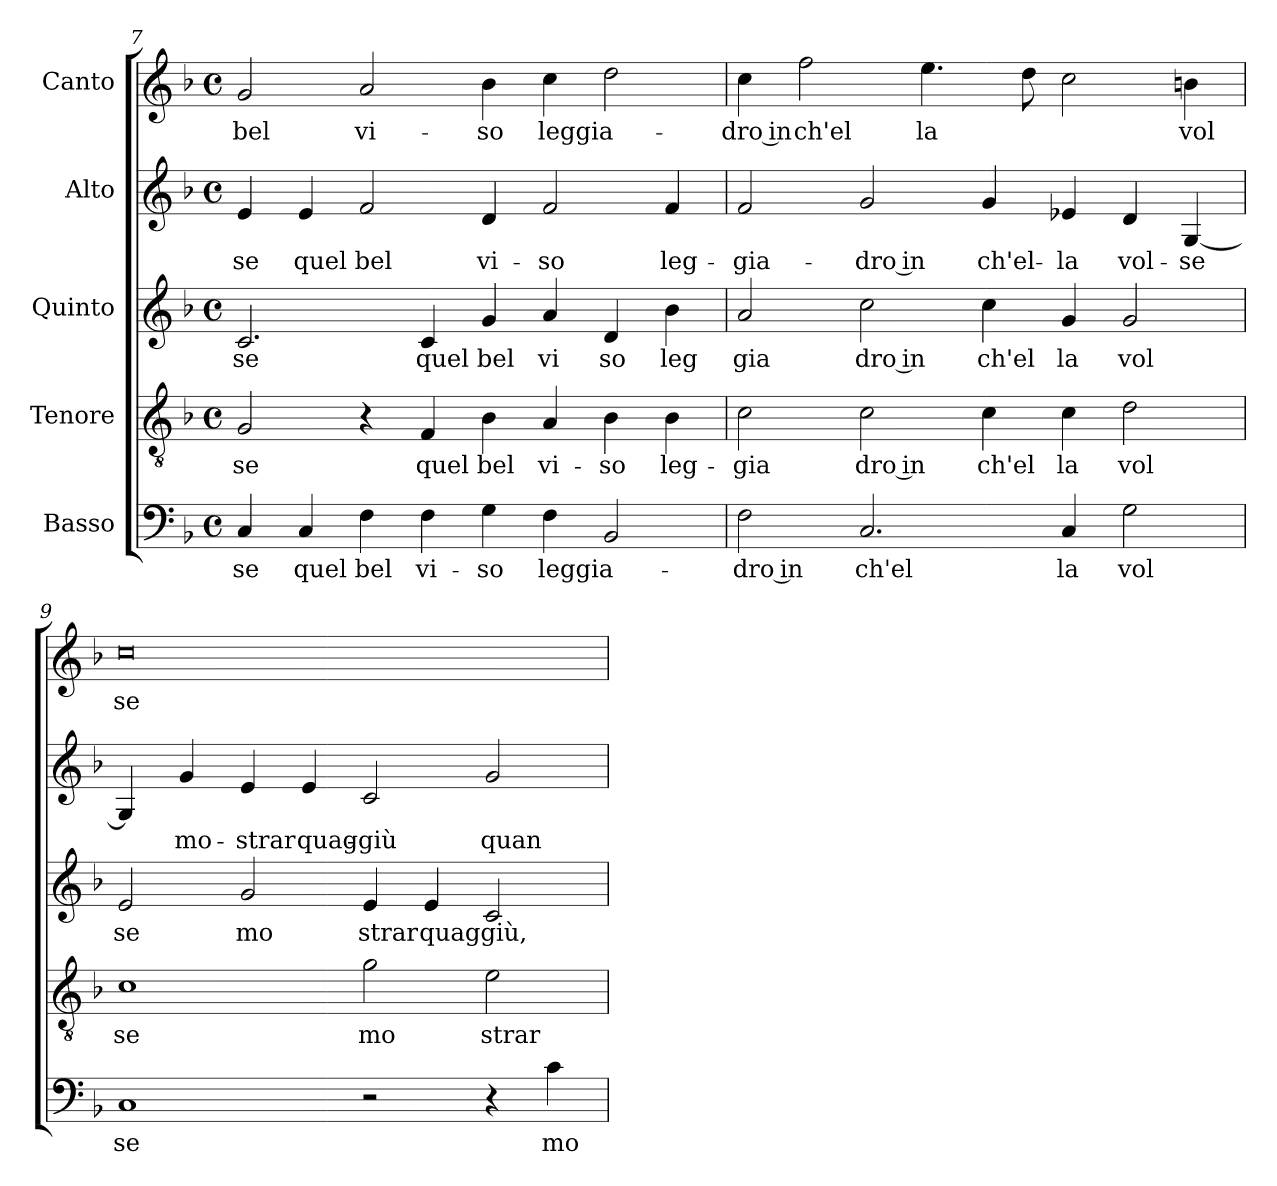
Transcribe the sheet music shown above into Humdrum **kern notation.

**kern	**text	**kern	**text	**kern	**text	**kern	**text	**kern	**text
*part5	*part5	*part4	*part4	*part3	*part3	*part2	*part2	*part1	*part1
*staff5	*staff5	*staff4	*staff4	*staff3	*staff3	*staff2	*staff2	*staff1	*staff1
*I"Basso	*	*I"Tenore	*	*I"Quinto	*	*I"Alto	*	*I"Canto	*
*clefF4	*	*clefGv2	*	*clefG2	*	*clefG2	*	*clefG2	*
*k[b-]	*	*k[b-]	*	*k[b-]	*	*k[b-]	*	*k[b-]	*
*F:	*	*F:	*	*F:	*	*F:	*	*F:	*
*M4/4	*	*M4/4	*	*M4/4	*	*M4/4	*	*M4/4	*
*met(c)	*	*met(c)	*	*met(c)	*	*met(c)	*	*met(c)	*
=7	=7	=7	=7	=7	=7	=7	=7	=7	=7
!	!LO:LY:b:cj	!	!LO:LY:b:cj	!	!LO:LY:b:cj	!	!LO:LY:b:cj	!	!LO:LY:b:cj
4C/	-se	2G/	-se	2.c/	se	4e/	-se	2g/	bel
!	!LO:LY:b:cj	!	!	!	!	!	!LO:LY:b:cj	!	!
4C/	quel	.	.	.	.	4e/	quel	.	.
!	!LO:LY:b:cj	!	!	!	!	!	!LO:LY:b:cj	!	!LO:LY:b:cj
4F\	bel	4r	.	.	.	2f/	bel	2a/	vi-
!	!LO:LY:b:cj	!	!LO:LY:b:cj	!	!LO:LY:b:cj	!	!	!	!
4F\	vi-	4F/	quel	4c/	quel	.	.	.	.
!	!LO:LY:b:cj	!	!LO:LY:b:cj	!	!LO:LY:b:cj	!	!LO:LY:b:cj	!	!LO:LY:b:cj
4G\	-so	4B-\	bel	4g/	bel	4d/	vi-	4b-\	-so
!	!LO:LY:b	!	!LO:LY:b:cj	!	!LO:LY:b:cj	!	!LO:LY:b:cj	!	!LO:LY:b
4F\	leggia-	4A/	vi-	4a/	vi	2f/	-so	4cc\	leggia-
!	!	!	!LO:LY:b:cj	!	!LO:LY:b:cj	!	!	!	!
2BB-/	.	4B-\	-so	4d/	so	.	.	2dd\	.
!	!	!	!LO:LY:b:cj	!	!LO:LY:b:cj	!	!LO:LY:b:cj	!	!
.	.	4B-\	leg-	4b-\	leg	4f/	leg-	.	.
!!LO:LB:g=z
=8	=8	=8	=8	=8	=8	=8	=8	=8	=8
!	!LO:LY:b:rj	!	!LO:LY:b:cj	!	!LO:LY:b:cj	!	!LO:LY:b:cj	!	!LO:LY:b:rj
2F\	-dro in	2c\	-gia	2a/	gia	2f/	-gia-	4cc\	-dro in
!	!	!	!	!	!	!	!	!	!LO:LY:b:cj
.	.	.	.	.	.	.	.	2ff\	ch'el
!	!LO:LY:b:cj	!	!LO:LY:b:rj	!	!LO:LY:b:rj	!	!LO:LY:b:rj	!	!
2.C/	ch'el	2c\	dro in	2cc\	dro in	2g/	-dro in	.	.
!	!	!	!	!	!	!	!	!	!LO:LY:b:cj
.	.	.	.	.	.	.	.	4.ee\	la
!	!	!	!LO:LY:b:cj	!	!LO:LY:b:cj	!	!LO:LY:b:cj	!	!
.	.	4c\	ch'el	4cc\	ch'el	4g/	ch'el-	.	.
.	.	.	.	.	.	.	.	8dd\	.
!	!LO:LY:b:cj	!	!LO:LY:b:cj	!	!LO:LY:b:cj	!	!LO:LY:b:cj	!	!
4C/	la	4c\	la	4g/	la	4e-X/	-la	2cc\	.
!	!LO:LY:b:cj	!	!LO:LY:b:cj	!	!LO:LY:b:cj	!	!LO:LY:b:cj	!	!
2G\	vol	2d\	vol	2g/	vol	4d/	vol-	.	.
!	!	!	!	!	!	!	!LO:LY:b:cj	!	!LO:LY:b:cj
.	.	.	.	.	.	[<4G/	-se	4b\	vol
=9	=9	=9	=9	=9	=9	=9	=9	=9	=9
!	!LO:LY:b:cj	!	!LO:LY:b:cj	!	!LO:LY:b:cj	!	!	!	!LO:LY:b:cj
1C	se	1c	se	2e/	se	4G/]	.	0cc	se
!	!	!	!	!	!	!	!LO:LY:b:cj	!	!
.	.	.	.	.	.	4g/	mo-	.	.
!	!	!	!	!	!LO:LY:b:cj	!	!LO:LY:b:cj	!	!
.	.	.	.	2g/	mo	4e/	-strar	.	.
!	!	!	!	!	!	!	!LO:LY:b:cj	!	!
.	.	.	.	.	.	4e/	quag-	.	.
!	!	!	!LO:LY:b:cj	!	!LO:LY:b:cj	!	!LO:LY:b:cj	!	!
2r	.	2g\	mo	4e/	strar	2c/	-giù	.	.
!	!	!	!	!	!LO:LY:b:cj	!	!	!	!
.	.	.	.	4e/	quag	.	.	.	.
!	!	!	!LO:LY:b:cj	!	!LO:LY:b:cj	!	!LO:LY:b:cj	!	!
4r	.	2e\	strar	2c/	giù,	2g/	quan-	.	.
!	!LO:LY:b:cj	!	!	!	!	!	!	!	!
4c\	mo	.	.	.	.	.	.	.	.
=	=	=	=	=	=	=	=	=	=
*-	*-	*-	*-	*-	*-	*-	*-	*-	*-
